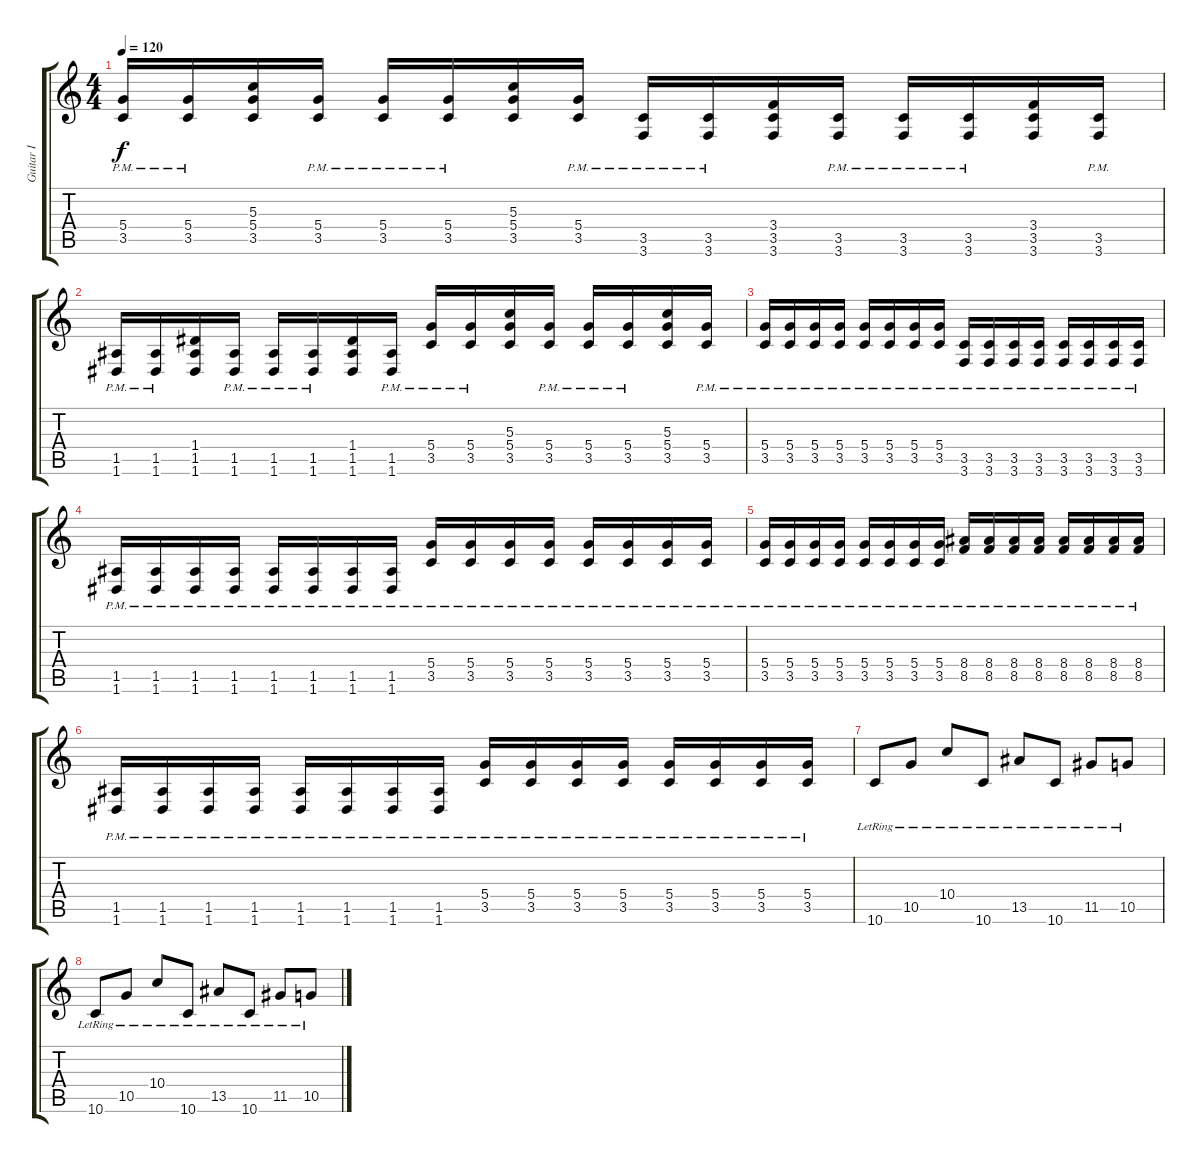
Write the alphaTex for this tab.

\track ("Guitar I" "Guitar I") {instrument electricguitarclean}
\staff {score tabs}
\tuning (E4 B3 G3 D3 A2 D2) {hide}
\ts (4 4)
\tempo 120
\clef g2
\ks c
(5.4{pm} 3.5{pm}).16{dy f} (5.4{pm} 3.5{pm}).16 (5.3 5.4 3.5).16 (5.4{pm} 3.5{pm}).16 (5.4{pm} 3.5{pm}).16 (5.4{pm} 3.5{pm}).16 (5.3 5.4 3.5).16 (5.4{pm} 3.5{pm}).16 (3.5{pm} 3.6{pm}).16 (3.5{pm} 3.6{pm}).16 (3.4 3.5 3.6).16 (3.5{pm} 3.6{pm}).16 (3.5{pm} 3.6{pm}).16 (3.5{pm} 3.6{pm}).16 (3.4 3.5 3.6).16 (3.5{pm} 3.6{pm}).16 |
(1.5{pm} 1.6{pm}).16 (1.5{pm} 1.6{pm}).16 (1.4 1.5 1.6).16 (1.5{pm} 1.6{pm}).16 (1.5{pm} 1.6{pm}).16 (1.5{pm} 1.6{pm}).16 (1.4 1.5 1.6).16 (1.5{pm} 1.6{pm}).16 (5.4{pm} 3.5{pm}).16 (5.4{pm} 3.5{pm}).16 (5.3 5.4 3.5).16 (5.4{pm} 3.5{pm}).16 (5.4{pm} 3.5{pm}).16 (5.4{pm} 3.5{pm}).16 (5.3 5.4 3.5).16 (5.4{pm} 3.5{pm}).16 |
(5.4{pm} 3.5{pm}).16 (5.4{pm} 3.5{pm}).16 (5.4{pm} 3.5{pm}).16 (5.4{pm} 3.5{pm}).16 (5.4{pm} 3.5{pm}).16 (5.4{pm} 3.5{pm}).16 (5.4{pm} 3.5{pm}).16 (5.4{pm} 3.5{pm}).16 (3.5{pm} 3.6{pm}).16 (3.5{pm} 3.6{pm}).16 (3.5{pm} 3.6{pm}).16 (3.5{pm} 3.6{pm}).16 (3.5{pm} 3.6{pm}).16 (3.5{pm} 3.6{pm}).16 (3.5{pm} 3.6{pm}).16 (3.5{pm} 3.6{pm}).16 |
(1.5{pm} 1.6{pm}).16 (1.5{pm} 1.6{pm}).16 (1.5{pm} 1.6{pm}).16 (1.5{pm} 1.6{pm}).16 (1.5{pm} 1.6{pm}).16 (1.5{pm} 1.6{pm}).16 (1.5{pm} 1.6{pm}).16 (1.5{pm} 1.6{pm}).16 (5.4{pm} 3.5{pm}).16 (5.4{pm} 3.5{pm}).16 (5.4{pm} 3.5{pm}).16 (5.4{pm} 3.5{pm}).16 (5.4{pm} 3.5{pm}).16 (5.4{pm} 3.5{pm}).16 (5.4{pm} 3.5{pm}).16 (5.4{pm} 3.5{pm}).16 |
(5.4{pm} 3.5{pm}).16 (5.4{pm} 3.5{pm}).16 (5.4{pm} 3.5{pm}).16 (5.4{pm} 3.5{pm}).16 (5.4{pm} 3.5{pm}).16 (5.4{pm} 3.5{pm}).16 (5.4{pm} 3.5{pm}).16 (5.4{pm} 3.5{pm}).16 (8.4{pm} 8.5{pm}).16 (8.4{pm} 8.5{pm}).16 (8.4{pm} 8.5{pm}).16 (8.4{pm} 8.5{pm}).16 (8.4{pm} 8.5{pm}).16 (8.4{pm} 8.5{pm}).16 (8.4{pm} 8.5{pm}).16 (8.4{pm} 8.5{pm}).16 |
(1.5{pm} 1.6{pm}).16 (1.5{pm} 1.6{pm}).16 (1.5{pm} 1.6{pm}).16 (1.5{pm} 1.6{pm}).16 (1.5{pm} 1.6{pm}).16 (1.5{pm} 1.6{pm}).16 (1.5{pm} 1.6{pm}).16 (1.5{pm} 1.6{pm}).16 (5.4 3.5{pm}).16 (5.4 3.5{pm}).16 (5.4 3.5{pm}).16 (5.4 3.5{pm}).16 (5.4 3.5{pm}).16 (5.4 3.5{pm}).16 (5.4 3.5{pm}).16 (5.4 3.5{pm}).16 |
10.6{lr}.8{instrument electricguitarclean} 10.5{lr}.8 10.4{lr}.8 10.6{lr}.8 13.5{lr}.8 10.6{lr}.8 11.5{lr}.8 10.5{lr}.8 |
10.6{lr}.8 10.5{lr}.8 10.4{lr}.8 10.6{lr}.8 13.5{lr}.8 10.6{lr}.8 11.5{lr}.8 10.5{lr}.8
